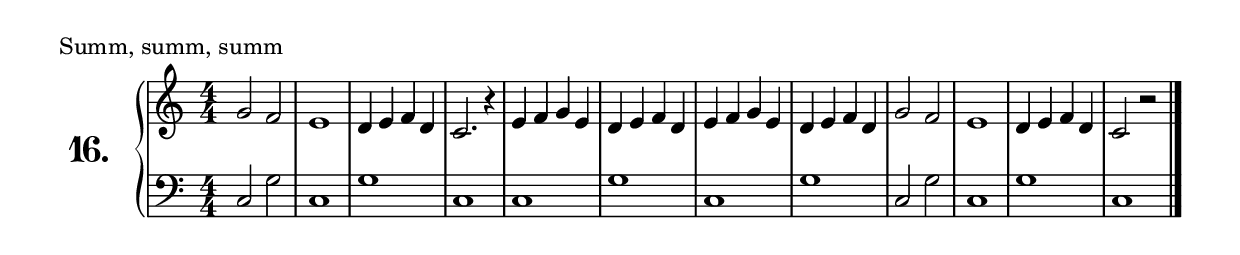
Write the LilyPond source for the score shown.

\version "2.18.2"

\score {
  \new PianoStaff  <<
    \set PianoStaff.instrumentName = \markup {
      \huge \bold \number "16." }

    \new Staff = "upper" \with {
      midiInstrument = #"acoustic grand" }

    \relative c'' {
      \clef treble
      \key c \major
      \time 4/4
      \numericTimeSignature

      g2 f     | %01
      e1       | %02
      d4 e f d | %03
      c2. r4   | %04
      e f g e  | %05
      d e f d  | %06
      e f g e  | %07
      d e f d  | %08
      g2 f     | %09
      e1       | %10
      d4 e f d | %11
      c2 r     | %12
      \bar "|."
    }
    \new Staff = "lower" \with {
      midiInstrument = #"acoustic grand" }

    \relative c {
      \clef bass
      \key c \major
      \time 4/4
      \numericTimeSignature

      c2 g'  | %01
      c,1    | %02
      g'     | %03
      c,     | %04
      c      | %05
      g'     | %06
      c,     | %07
      g'     | %08
      c,2 g' | %09
      c,1    | %10
      g'     | %11
      c,     | %12

    }
  >>
  \layout { }
  \midi { }
  \header {
    composer = "Deutsches Volkslied"
    piece = "Summ, summ, summ"
    %opus = ""
  }
}

